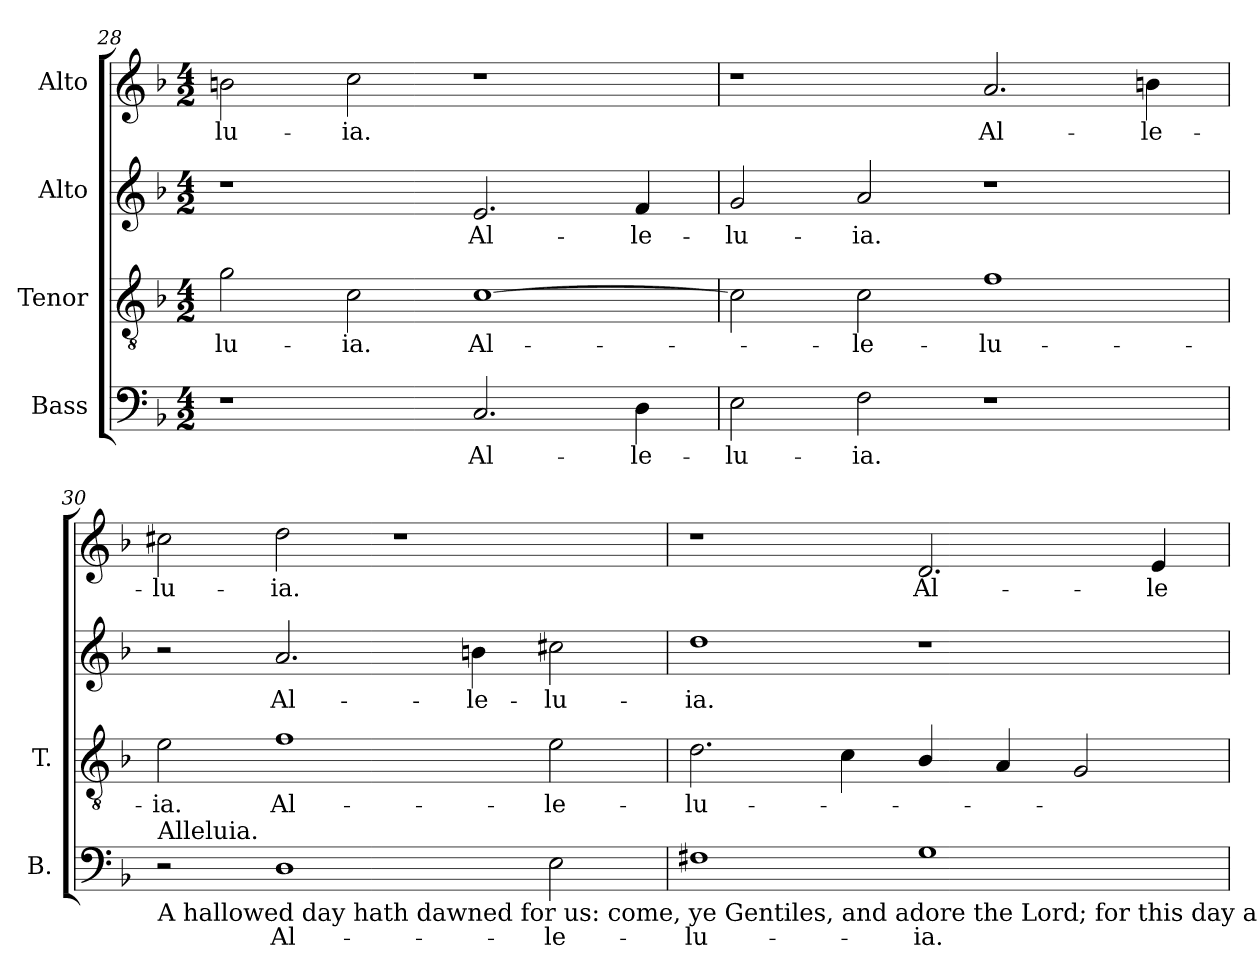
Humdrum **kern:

**kern	**text	**kern	**text	**kern	**text	**kern	**text
*part4	*part4	*part3	*part3	*part2	*part2	*part1	*part1
*staff4	*staff4	*staff3	*staff3	*staff2	*staff2	*staff1	*staff1
*I"Bass	*	*I"Tenor	*	*I"Alto	*	*I"Alto	*
*I'B.	*	*I'T.	*	*	*	*	*
*clefF4	*	*clefGv2	*	*clefG2	*	*clefG2	*
*	*	*ITrd7c12	*	*	*	*	*
*k[b-]	*	*k[b-]	*	*k[b-]	*	*k[b-]	*
*F:	*	*F:	*	*F:	*	*F:	*
*M4/2	*	*M4/2	*	*M4/2	*	*M4/2	*
=28	=28	=28	=28	=28	=28	=28	=28
!	!	!	!LO:LY:b:color=#000000	!	!	!	!
!	!	!	!	!	!	!	!LO:LY:b:color=#000000
1r	.	2Gi\	-lu-	1r	.	2bni\	-lu-
!	!	!	!LO:LY:b:color=#000000	!	!	!	!
!	!	!	!	!	!	!	!LO:LY:b:color=#000000
.	.	2Ci\	-ia.	.	.	2cci\	-ia.
!	!LO:LY:b:color=#000000	!	!	!	!	!	!
!	!	!	!LO:LY:b:color=#000000	!	!	!	!
!	!	!	!	!	!LO:LY:b:color=#000000	!	!
2.Ci/	Al-	[1Ci	Al-	2.ei/	Al-	1r	.
!	!LO:LY:b:color=#000000	!	!	!	!	!	!
!	!	!	!	!	!LO:LY:b:color=#000000	!	!
4Di\	-le-	.	.	4fi/	-le-	.	.
=29	=29	=29	=29	=29	=29	=29	=29
!	!LO:LY:b:color=#000000	!	!	!	!	!	!
!	!	!	!	!	!LO:LY:b:color=#000000	!	!
2Ei\	-lu-	2Ci\]	.	2gi/	-lu-	1r	.
!	!LO:LY:b:color=#000000	!	!	!	!	!	!
!	!	!	!LO:LY:b:color=#000000	!	!	!	!
!	!	!	!	!	!LO:LY:b:color=#000000	!	!
2Fi\	-ia.	2Ci\	-le-	2ai/	-ia.	.	.
!	!	!	!LO:LY:b:color=#000000	!	!	!	!
!	!	!	!	!	!	!	!LO:LY:b:color=#000000
1r	.	1Fi	-lu-	1r	.	2.ai/	Al-
!	!	!	!	!	!	!	!LO:LY:b:color=#000000
.	.	.	.	.	.	4bni\	-le-
!!LO:PB:g=z
=30	=30	=30	=30	=30	=30	=30	=30
!	!	!	!LO:LY:b:color=#000000	!	!	!	!
!LO:TX:b:t=A hallowed day hath dawned for us&colon; come, ye Gentiles, and adore the Lord; for this day a great light hath descended upon the earth.	!	!	!	!	!	!	!
!LO:TX:t=Alleluia.	!	!	!	!	!	!	!
!	!	!	!	!	!	!	!LO:LY:b:color=#000000
2r	.	2Ei\	-ia.	2r	.	2cc#Xi\	-lu-
!	!LO:LY:b:color=#000000	!	!	!	!	!	!
!	!	!	!LO:LY:b:color=#000000	!	!	!	!
!	!	!	!	!	!LO:LY:b:color=#000000	!	!
!	!	!	!	!	!	!	!LO:LY:b:color=#000000
1Di	Al-	1Fi	Al-	2.ai/	Al-	2ddi\	-ia.
.	.	.	.	.	.	1r	.
!	!	!	!	!	!LO:LY:b:color=#000000	!	!
.	.	.	.	4bni\	-le-	.	.
!	!LO:LY:b:color=#000000	!	!	!	!	!	!
!	!	!	!LO:LY:b:color=#000000	!	!	!	!
!	!	!	!	!	!LO:LY:b:color=#000000	!	!
2Ei\	-le-	2Ei\	-le-	2cc#Xi\	-lu-	.	.
=31	=31	=31	=31	=31	=31	=31	=31
!	!LO:LY:b:color=#000000	!	!	!	!	!	!
!	!	!	!LO:LY:b:color=#000000	!	!	!	!
!	!	!	!	!	!LO:LY:b:color=#000000	!	!
1F#Xi	-lu-	2.Di\	-lu-	1ddi	-ia.	1r	.
.	.	4Ci\	.	.	.	.	.
!	!LO:LY:b:color=#000000	!	!	!	!	!	!
!	!	!	!	!	!	!	!LO:LY:b:color=#000000
1Gi	-ia.	4BB-i/	.	1r	.	2.di/	Al-
.	.	4AAi/	.	.	.	.	.
.	.	2GGi/	.	.	.	.	.
!	!	!	!	!	!	!	!LO:LY:b:color=#000000
.	.	.	.	.	.	4ei/	-le-
=	=	=	=	=	=	=	=
*-	*-	*-	*-	*-	*-	*-	*-
